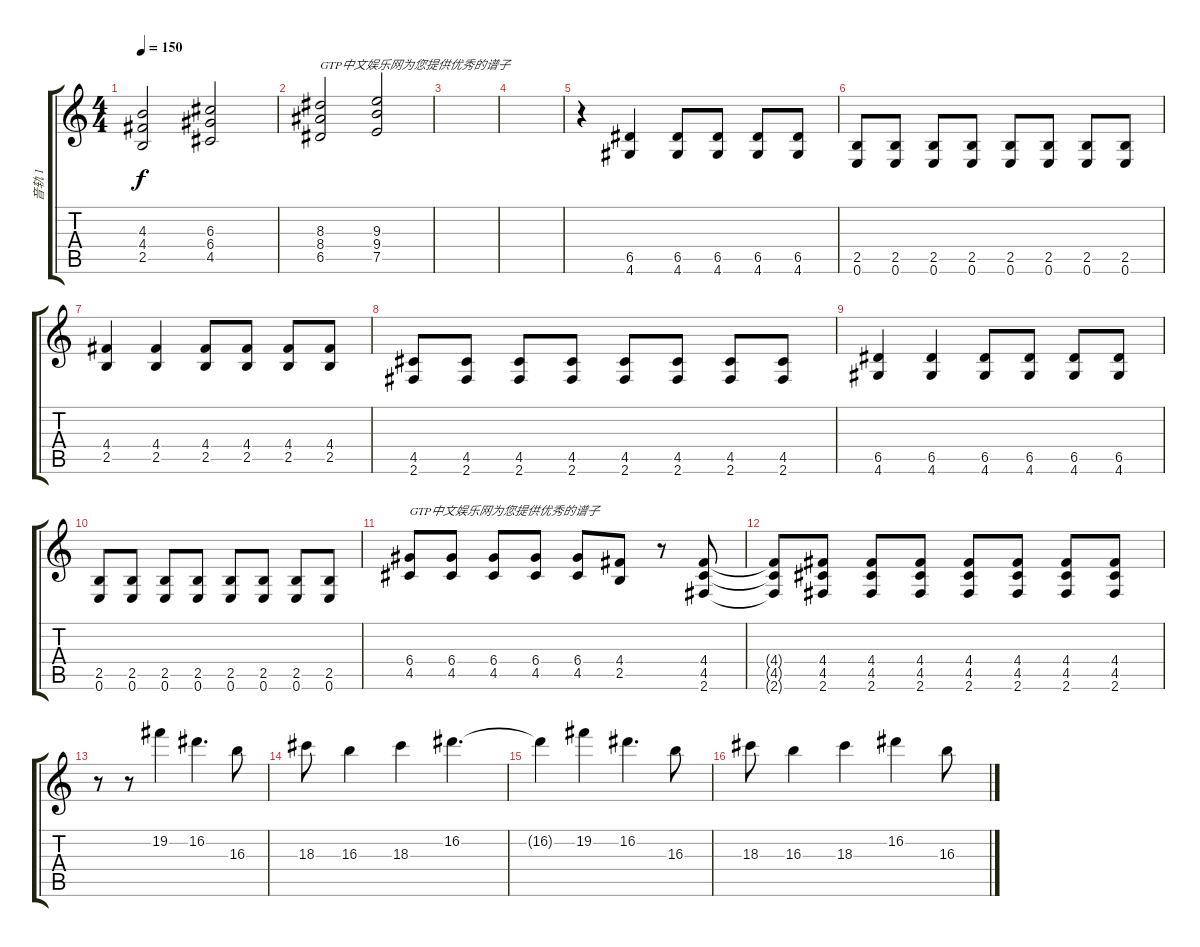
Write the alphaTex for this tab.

\track ("音轨 1" "音轨 1") {instrument distortionguitar}
\staff {score tabs}
\tuning (E4 B3 G3 D3 A2 E2) {hide}
\ts (4 4)
\tempo 150
\clef g2
\ks c
(4.3 4.4 2.5).2{dy f} (6.3 6.4 4.5).2 |
(8.3 8.4 6.5).2{txt "GTP中文娱乐网为您提供优秀的谱子"} (9.3 9.4 7.5).2 |
|
|
r.4 (6.5 4.6).4 (6.5 4.6).8 (6.5 4.6).8 (6.5 4.6).8 (6.5 4.6).8 |
(2.5 0.6).8 (2.5 0.6).8 (2.5 0.6).8 (2.5 0.6).8 (2.5 0.6).8 (2.5 0.6).8 (2.5 0.6).8 (2.5 0.6).8 |
(4.4 2.5).4 (4.4 2.5).4 (4.4 2.5).8 (4.4 2.5).8 (4.4 2.5).8 (4.4 2.5).8 |
(4.5 2.6).8 (4.5 2.6).8 (4.5 2.6).8 (4.5 2.6).8 (4.5 2.6).8 (4.5 2.6).8 (4.5 2.6).8 (4.5 2.6).8 |
(6.5 4.6).4 (6.5 4.6).4 (6.5 4.6).8 (6.5 4.6).8 (6.5 4.6).8 (6.5 4.6).8 |
(2.5 0.6).8 (2.5 0.6).8 (2.5 0.6).8 (2.5 0.6).8 (2.5 0.6).8 (2.5 0.6).8 (2.5 0.6).8 (2.5 0.6).8 |
(6.4 4.5).8{txt "GTP中文娱乐网为您提供优秀的谱子"} (6.4 4.5).8 (6.4 4.5).8 (6.4 4.5).8 (6.4 4.5).8 (4.4 2.5).8 r.8 (4.4 4.5 2.6).8 |
(4.4{t} 4.5{t} 2.6{t}).8 (4.4 4.5 2.6).8 (4.4 4.5 2.6).8 (4.4 4.5 2.6).8 (4.4 4.5 2.6).8 (4.4 4.5 2.6).8 (4.4 4.5 2.6).8 (4.4 4.5 2.6).8 |
r.8 r.8 19.2.4 16.2.4{d} 16.3.8 |
18.3.8 16.3.4 18.3.4 16.2.4{d} |
16.2{t}.4 19.2.4 16.2.4{d} 16.3.8 |
18.3.8 16.3.4 18.3.4 16.2.4 16.3.8
